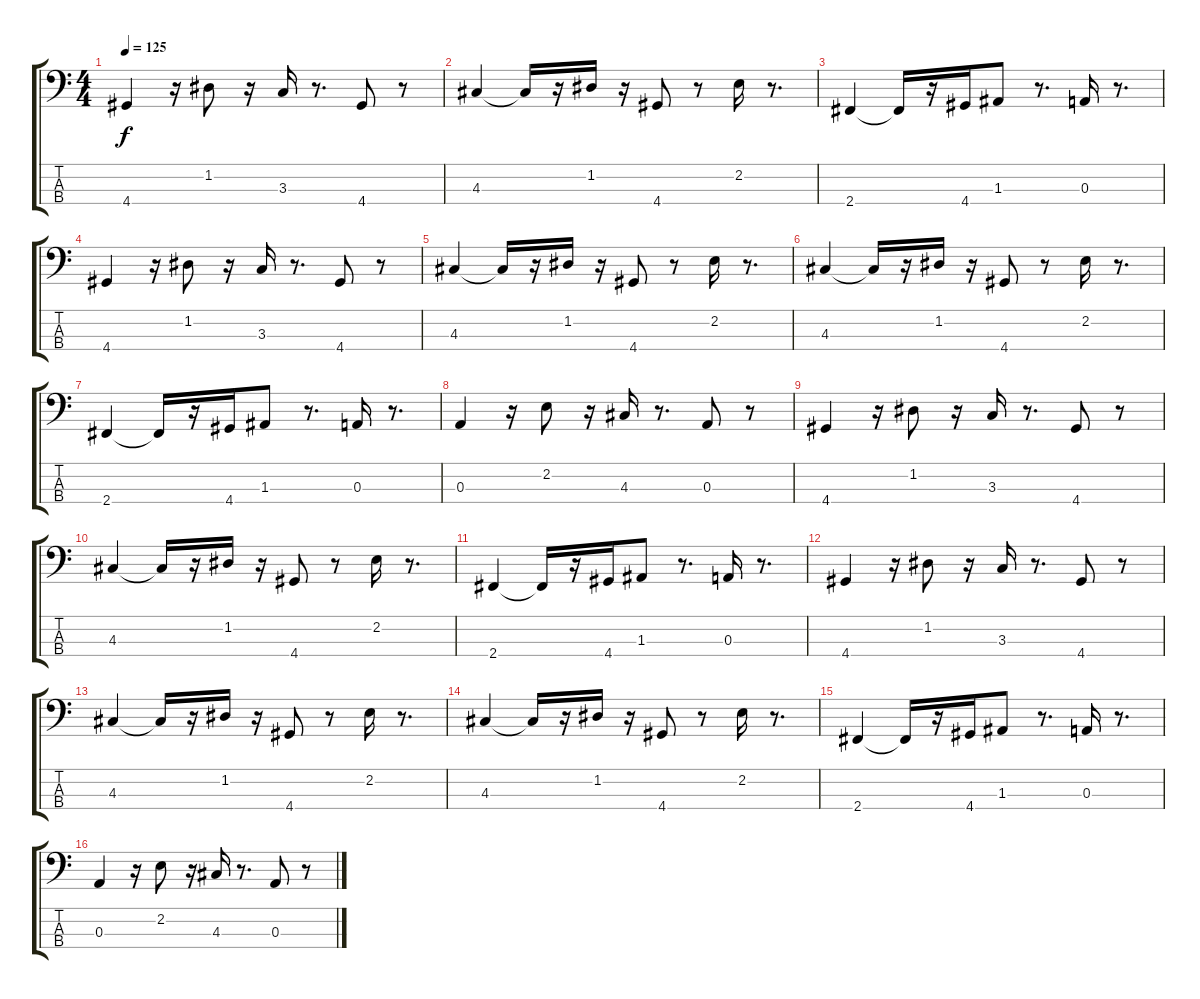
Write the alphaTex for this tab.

\track "" {instrument electricbassfinger}
\staff {score tabs}
\tuning (G2 D2 A1 E1) {hide}
\ts (4 4)
\tempo 125
\clef f4
\ks c
4.4.4{dy f} r.16 1.2.8 r.16 3.3.16 r.8{d} 4.4.8 r.8 |
4.3.4 4.3{t}.16 r.16 1.2.16 r.16 4.4.8 r.8 2.2.16 r.8{d} |
2.4.4 2.4{t}.16 r.16 4.4.16 1.3.8 r.8{d} 0.3.16 r.8{d} |
4.4.4 r.16 1.2.8 r.16 3.3.16 r.8{d} 4.4.8 r.8 |
4.3.4 4.3{t}.16 r.16 1.2.16 r.16 4.4.8 r.8 2.2.16 r.8{d} |
4.3.4 4.3{t}.16 r.16 1.2.16 r.16 4.4.8 r.8 2.2.16 r.8{d} |
2.4.4 2.4{t}.16 r.16 4.4.16 1.3.8 r.8{d} 0.3.16 r.8{d} |
0.3.4 r.16 2.2.8 r.16 4.3.16 r.8{d} 0.3.8 r.8 |
4.4.4 r.16 1.2.8 r.16 3.3.16 r.8{d} 4.4.8 r.8 |
4.3.4 4.3{t}.16 r.16 1.2.16 r.16 4.4.8 r.8 2.2.16 r.8{d} |
2.4.4 2.4{t}.16 r.16 4.4.16 1.3.8 r.8{d} 0.3.16 r.8{d} |
4.4.4 r.16 1.2.8 r.16 3.3.16 r.8{d} 4.4.8 r.8 |
4.3.4 4.3{t}.16 r.16 1.2.16 r.16 4.4.8 r.8 2.2.16 r.8{d} |
4.3.4 4.3{t}.16 r.16 1.2.16 r.16 4.4.8 r.8 2.2.16 r.8{d} |
2.4.4 2.4{t}.16 r.16 4.4.16 1.3.8 r.8{d} 0.3.16 r.8{d} |
0.3.4 r.16 2.2.8 r.16 4.3.16 r.8{d} 0.3.8 r.8
